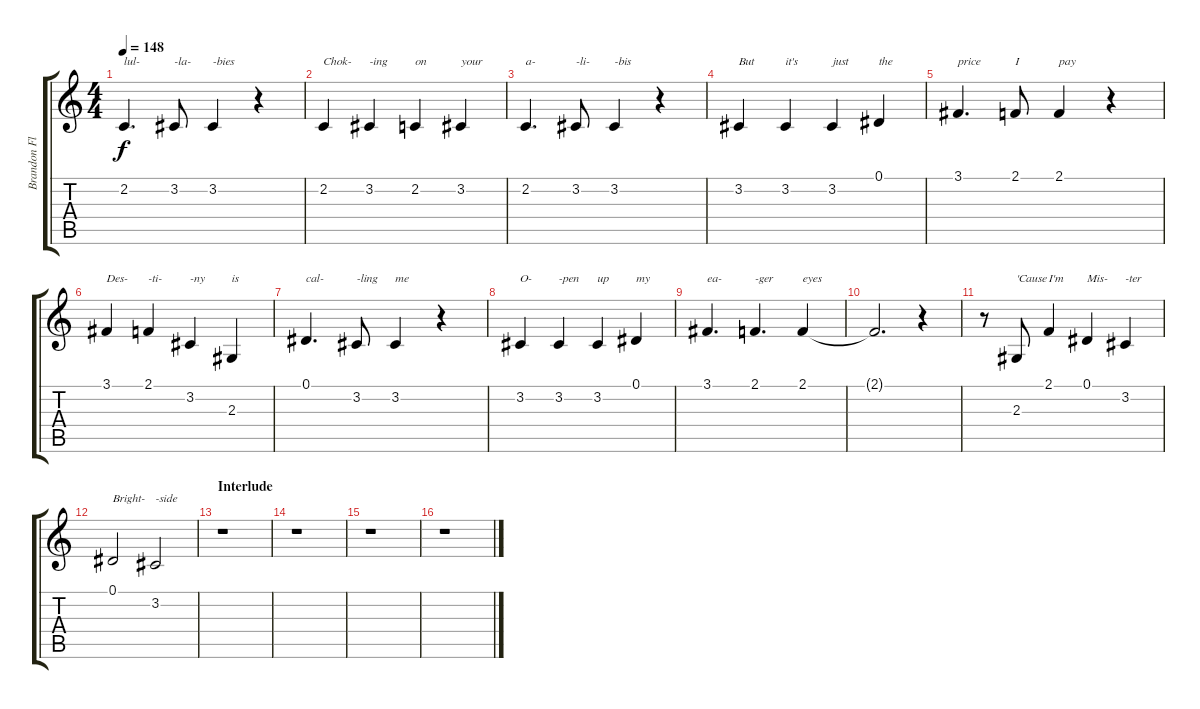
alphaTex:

\track ("Brandon Flowers - Vocals" "Brandon Fl") {instrument oboe}
\staff {score tabs}
\tuning (Eb4 Bb3 Gb3 Db3 Ab2 Eb2) {hide}
\ts (4 4)
\tempo 148
\clef g2
\ks c
2.2.4{d txt "lul-" dy f} 3.2.8{txt "-la-"} 3.2.4{txt "-bies"} r.4 |
2.2.4{txt "Chok-"} 3.2.4{txt "-ing"} 2.2.4{txt "on"} 3.2.4{txt "your"} |
2.2.4{d txt "a-"} 3.2.8{txt "-li-"} 3.2.4{txt "-bis"} r.4 |
3.2.4{txt "But"} 3.2.4{txt "it's"} 3.2.4{txt "just"} 0.1.4{txt "the"} |
3.1.4{d txt "price"} 2.1.8{txt "I"} 2.1.4{txt "pay"} r.4 |
3.1.4{txt "Des-"} 2.1.4{txt "-ti-"} 3.2.4{txt "-ny"} 2.3.4{txt "is"} |
0.1.4{d txt "cal-"} 3.2.8{txt "-ling"} 3.2.4{txt "me"} r.4 |
3.2.4{txt "O-"} 3.2.4{txt "-pen"} 3.2.4{txt "up"} 0.1.4{txt "my"} |
3.1.4{d txt "ea-"} 2.1.4{d txt "-ger"} 2.1.4{txt "eyes"} |
2.1{t}.2{d} r.4 |
r.8 2.3.8{txt "'Cause"} 2.1.4{txt "I'm"} 0.1.4{txt "Mis-"} 3.2.4{txt "-ter"} |
0.1.2{txt "Bright-"} 3.2.2{txt "-side"} |
\section ("" "Interlude")
r.1 |
r.1 |
r.1 |
r.1
